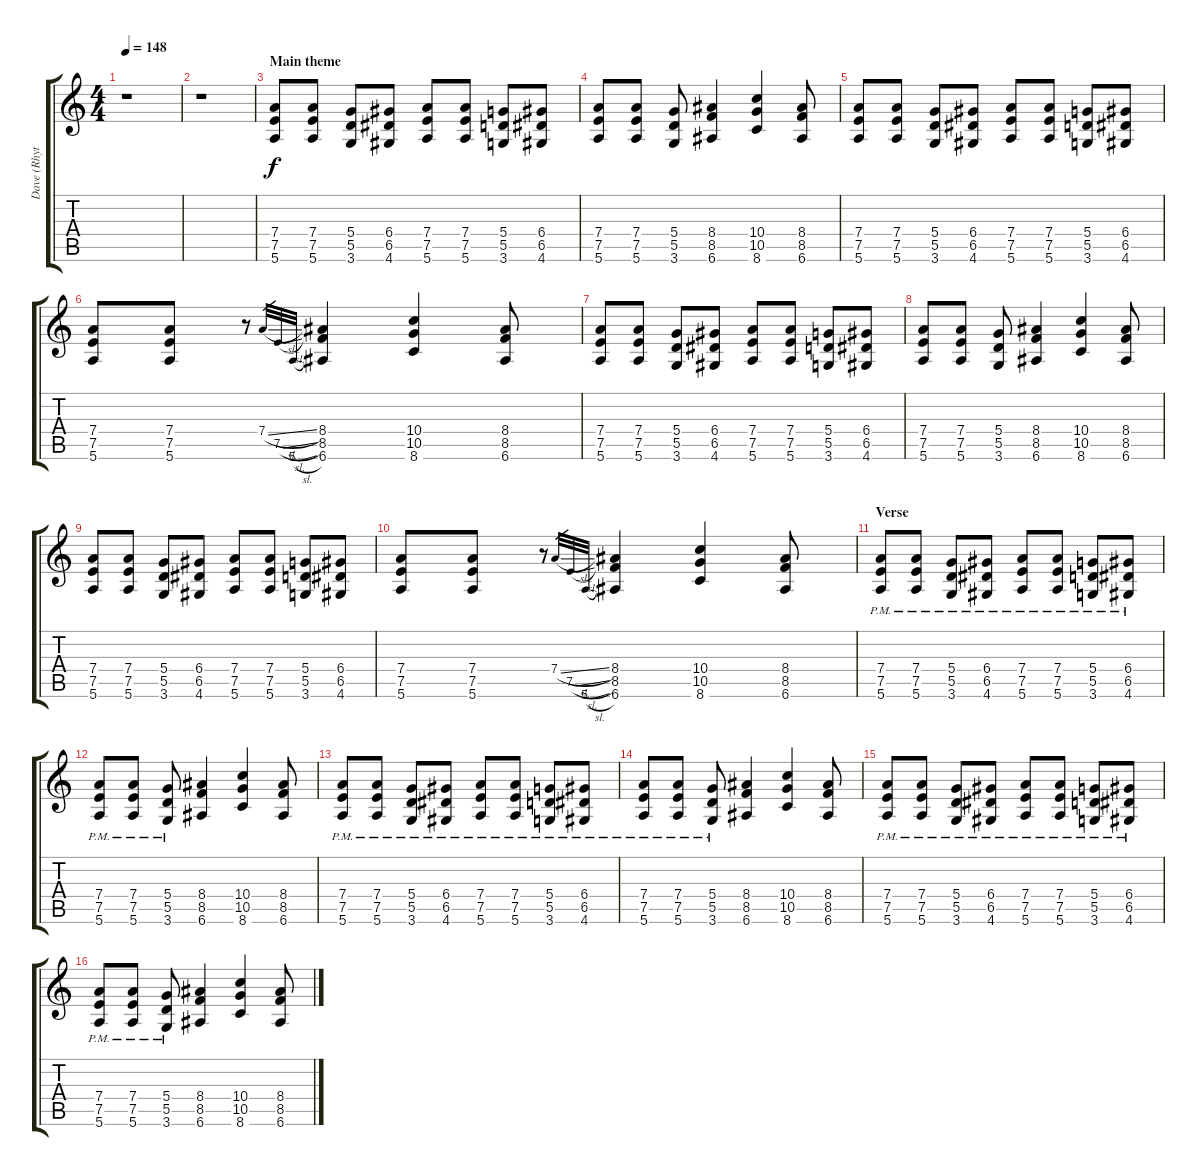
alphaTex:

\track ("Dave (Rhytm)" "Dave (Rhyt") {instrument distortionguitar}
\staff {score tabs}
\tuning (E4 B3 G3 D3 A2 E2) {hide}
\ts (4 4)
\tempo 148
\clef g2
\ks c
r.1{dy f instrument distortionguitar} |
r.1 |
\section ("" "Main theme")
(7.4 7.5 5.6).8 (7.4 7.5 5.6).8 (5.4 5.5 3.6).8 (6.4 6.5 4.6).8 (7.4 7.5 5.6).8 (7.4 7.5 5.6).8 (5.4 5.5 3.6).8 (6.4 6.5 4.6).8 |
(7.4 7.5 5.6).8 (7.4 7.5 5.6).8 (5.4 5.5 3.6).8 (8.4 8.5 6.6).4 (10.4 10.5 8.6).4 (8.4 8.5 6.6).8 |
(7.4 7.5 5.6).8 (7.4 7.5 5.6).8 (5.4 5.5 3.6).8 (6.4 6.5 4.6).8 (7.4 7.5 5.6).8 (7.4 7.5 5.6).8 (5.4 5.5 3.6).8 (6.4 6.5 4.6).8 |
(7.4 7.5 5.6).8 (7.4 7.5 5.6).8 r.8 7.4{sl}.32{gr} 7.5{sl}.32{gr} 5.6{sl}.32{gr} (8.4 8.5 6.6).4 (10.4 10.5 8.6).4 (8.4 8.5 6.6).8 |
(7.4 7.5 5.6).8 (7.4 7.5 5.6).8 (5.4 5.5 3.6).8 (6.4 6.5 4.6).8 (7.4 7.5 5.6).8 (7.4 7.5 5.6).8 (5.4 5.5 3.6).8 (6.4 6.5 4.6).8 |
(7.4 7.5 5.6).8 (7.4 7.5 5.6).8 (5.4 5.5 3.6).8 (8.4 8.5 6.6).4 (10.4 10.5 8.6).4 (8.4 8.5 6.6).8 |
(7.4 7.5 5.6).8 (7.4 7.5 5.6).8 (5.4 5.5 3.6).8 (6.4 6.5 4.6).8 (7.4 7.5 5.6).8 (7.4 7.5 5.6).8 (5.4 5.5 3.6).8 (6.4 6.5 4.6).8 |
(7.4 7.5 5.6).8 (7.4 7.5 5.6).8 r.8 7.4{sl}.32{gr} 7.5{sl}.32{gr} 5.6{sl}.32{gr} (8.4 8.5 6.6).4 (10.4 10.5 8.6).4 (8.4 8.5 6.6).8 |
\section ("" "Verse")
(7.4{pm} 7.5{pm} 5.6).8{volume 10} (7.4{pm} 7.5{pm} 5.6).8 (5.4{pm} 5.5{pm} 3.6).8 (6.4{pm} 6.5{pm} 4.6).8 (7.4{pm} 7.5{pm} 5.6).8 (7.4{pm} 7.5{pm} 5.6).8 (5.4{pm} 5.5{pm} 3.6).8 (6.4{pm} 6.5{pm} 4.6).8 |
(7.4{pm} 7.5{pm} 5.6).8 (7.4{pm} 7.5{pm} 5.6).8 (5.4{pm} 5.5{pm} 3.6).8 (8.4 8.5 6.6).4 (10.4 10.5 8.6).4 (8.4 8.5 6.6).8 |
(7.4{pm} 7.5{pm} 5.6).8 (7.4{pm} 7.5{pm} 5.6).8 (5.4{pm} 5.5{pm} 3.6).8 (6.4{pm} 6.5{pm} 4.6).8 (7.4{pm} 7.5{pm} 5.6).8 (7.4{pm} 7.5{pm} 5.6).8 (5.4{pm} 5.5{pm} 3.6).8 (6.4{pm} 6.5{pm} 4.6).8 |
(7.4{pm} 7.5{pm} 5.6).8 (7.4{pm} 7.5{pm} 5.6).8 (5.4{pm} 5.5{pm} 3.6).8 (8.4 8.5 6.6).4 (10.4 10.5 8.6).4 (8.4 8.5 6.6).8 |
(7.4{pm} 7.5{pm} 5.6).8 (7.4{pm} 7.5{pm} 5.6).8 (5.4{pm} 5.5{pm} 3.6).8 (6.4{pm} 6.5{pm} 4.6).8 (7.4{pm} 7.5{pm} 5.6).8 (7.4{pm} 7.5{pm} 5.6).8 (5.4{pm} 5.5{pm} 3.6).8 (6.4{pm} 6.5{pm} 4.6).8 |
(7.4{pm} 7.5{pm} 5.6).8 (7.4{pm} 7.5{pm} 5.6).8 (5.4{pm} 5.5{pm} 3.6).8 (8.4 8.5 6.6).4 (10.4 10.5 8.6).4 (8.4 8.5 6.6).8
